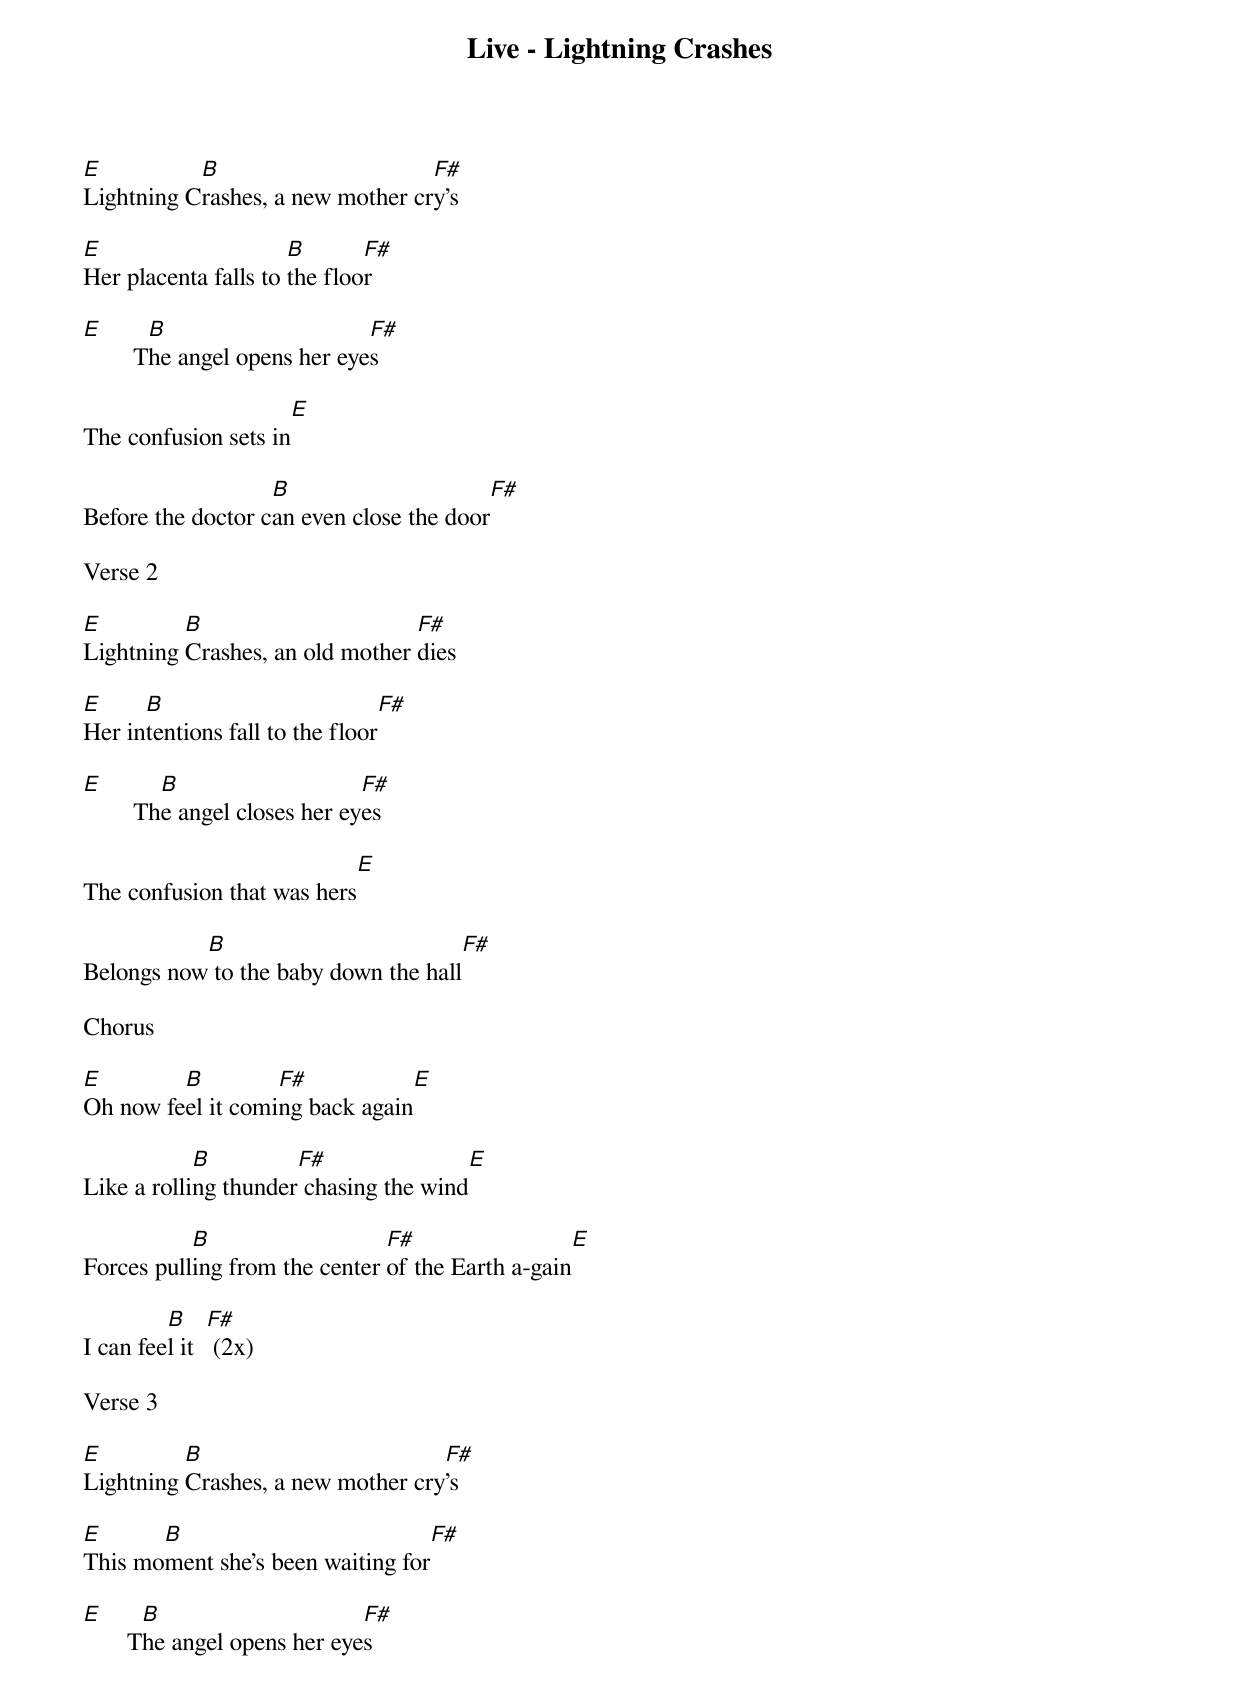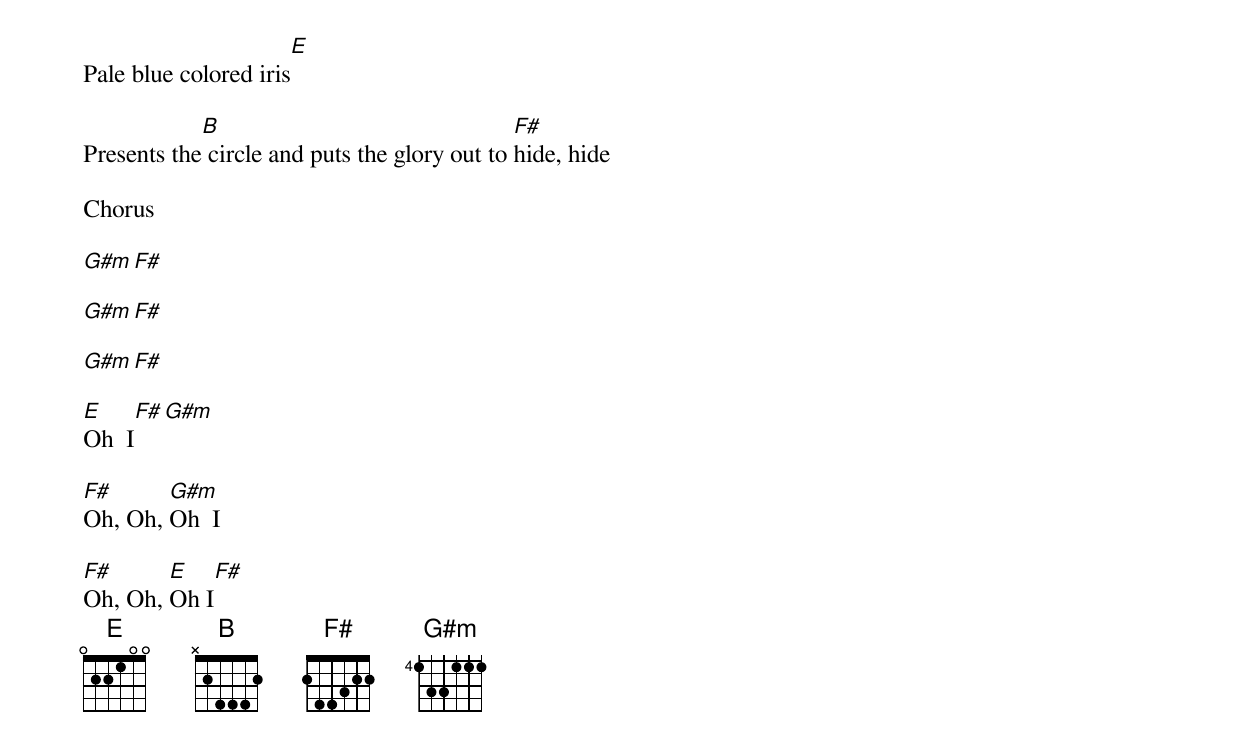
Live - Lightning Crashes

E	   B		          F#
Lightning Crashes, a new mother cry’s

E                     B	      F#
Her placenta falls to the floor

E	 B		       F#
        The angel opens her eyes

		         E
The confusion sets in

		   B			          F#
Before the doctor can even close the door

Verse 2

E	  B		         F#
Lightning Crashes, an old mother dies

E     B		                    F#
Her intentions fall to the floor

E	  B		       F#
        The angel closes her eyes

			      E
The confusion that was hers

	   B			          F#
Belongs now to the baby down the hall

Chorus

E	 B	   F#		       E
Oh now feel it coming back again

            B         F#		  	  E
Like a rolling thunder chasing the wind

	   B		       F#			              E
Forces pulling from the center of the Earth a-gain

         B     F#
I can feel it   (2x)

Verse 3

E	  B		           F#
Lightning Crashes, a new mother cry’s

E      B		   		          F#
This moment she’s been waiting for

E	B		      F#
       The angel opens her eyes

		       E
Pale blue colored iris

	    B				      F#
Presents the circle and puts the glory out to hide, hide

Chorus

G#m	F#

G#m	F#

G#m	F#

E	F#	G#m
Oh  I

F#	G#m
Oh, Oh, Oh  I

F#	E	F#
Oh, Oh, Oh I
